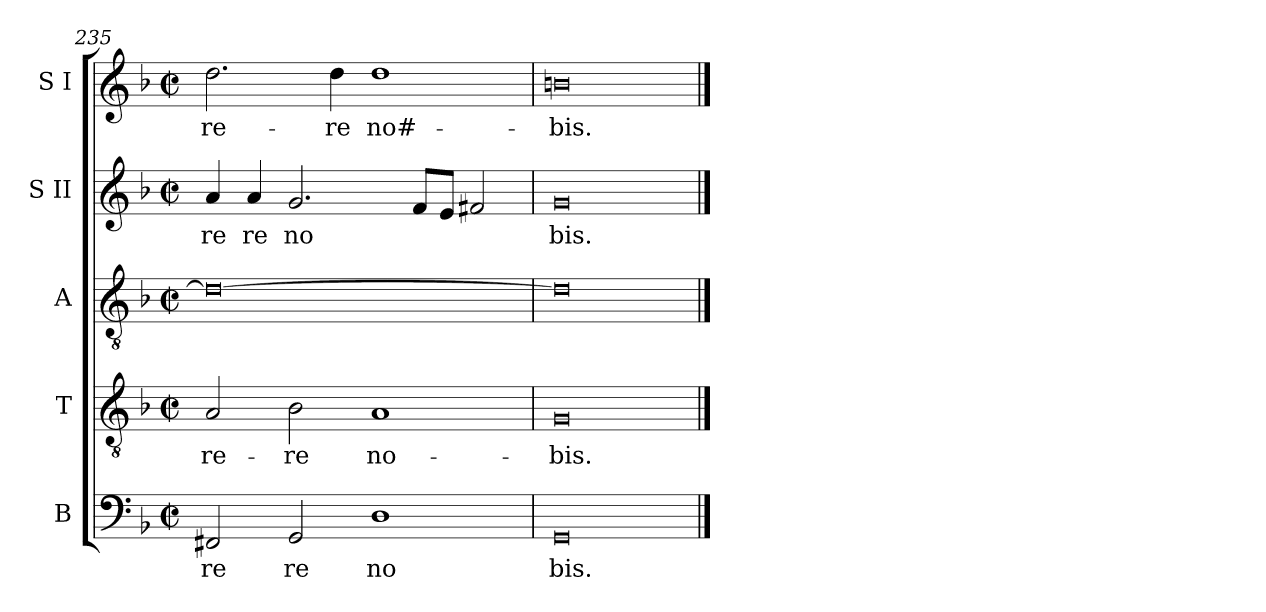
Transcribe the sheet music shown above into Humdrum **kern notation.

**kern	**text	**kern	**text	**kern	**text	**kern	**text	**kern	**text
*part5	*part5	*part4	*part4	*part3	*part3	*part2	*part2	*part1	*part1
*staff5	*staff5	*staff4	*staff4	*staff3	*staff3	*staff2	*staff2	*staff1	*staff1
*I"B	*	*I"T	*	*I"A	*	*I"S II	*	*I"S I	*
*I'B	*	*I'T	*	*I'A	*	*I'S II	*	*I'S I	*
*clefF4	*	*clefGv2	*	*clefGv2	*	*clefG2	*	*clefG2	*
*k[b-]	*	*k[b-]	*	*k[b-]	*	*k[b-]	*	*k[b-]	*
*F:	*	*F:	*	*F:	*	*F:	*	*F:	*
*M2/2	*	*M2/2	*	*M2/2	*	*M2/2	*	*M2/2	*
*met(c|)	*	*met(c|)	*	*met(c|)	*	*met(c|)	*	*met(c|)	*
=235	=235	=235	=235	=235	=235	=235	=235	=235	=235
!	!LO:LY:b:cj	!	!LO:LY:b:cj	!	!LO:LY:b:cj	!	!LO:LY:b:cj	!	!LO:LY:b:cj
2FF#X/	re	2A/	-re-	0d_>	.	4a/	re	2.dd\	-re-
!	!	!	!	!	!	!	!LO:LY:b:cj	!	!
.	.	.	.	.	.	4a/	re	.	.
!	!LO:LY:b:cj	!	!LO:LY:b:cj	!	!	!	!LO:LY:b:cj	!	!
2GG/	re	2B-\	-re	.	.	2.g/	no	.	.
!	!	!	!	!	!	!	!	!	!LO:LY:b:cj
.	.	.	.	.	.	.	.	4dd\	-re
!	!LO:LY:b:cj	!	!LO:LY:b:cj	!	!	!	!	!	!LO:LY:b:cj
1D	no	1A	no-	.	.	.	.	1dd	no#-
!	!	!	!	!	!	!	!LO:LY:b:cj	!	!
.	.	.	.	.	.	8f/L	.	.	.
!	!	!	!	!	!	!	!LO:LY:b:cj	!	!
.	.	.	.	.	.	8e/J	.	.	.
!	!	!	!	!	!	!	!LO:LY:b:cj	!	!
.	.	.	.	.	.	2f#/	.	.	.
=236	=236	=236	=236	=236	=236	=236	=236	=236	=236
!	!LO:LY:b:cj	!	!LO:LY:b:cj	!	!LO:LY:b:cj	!	!LO:LY:b:cj	!	!LO:LY:b:cj
0GG	bis.	0G	-bis.	0d]	.	0g	bis.	0bn	-bis.
==	==	==	==	==	==	==	==	==	==
*-	*-	*-	*-	*-	*-	*-	*-	*-	*-
